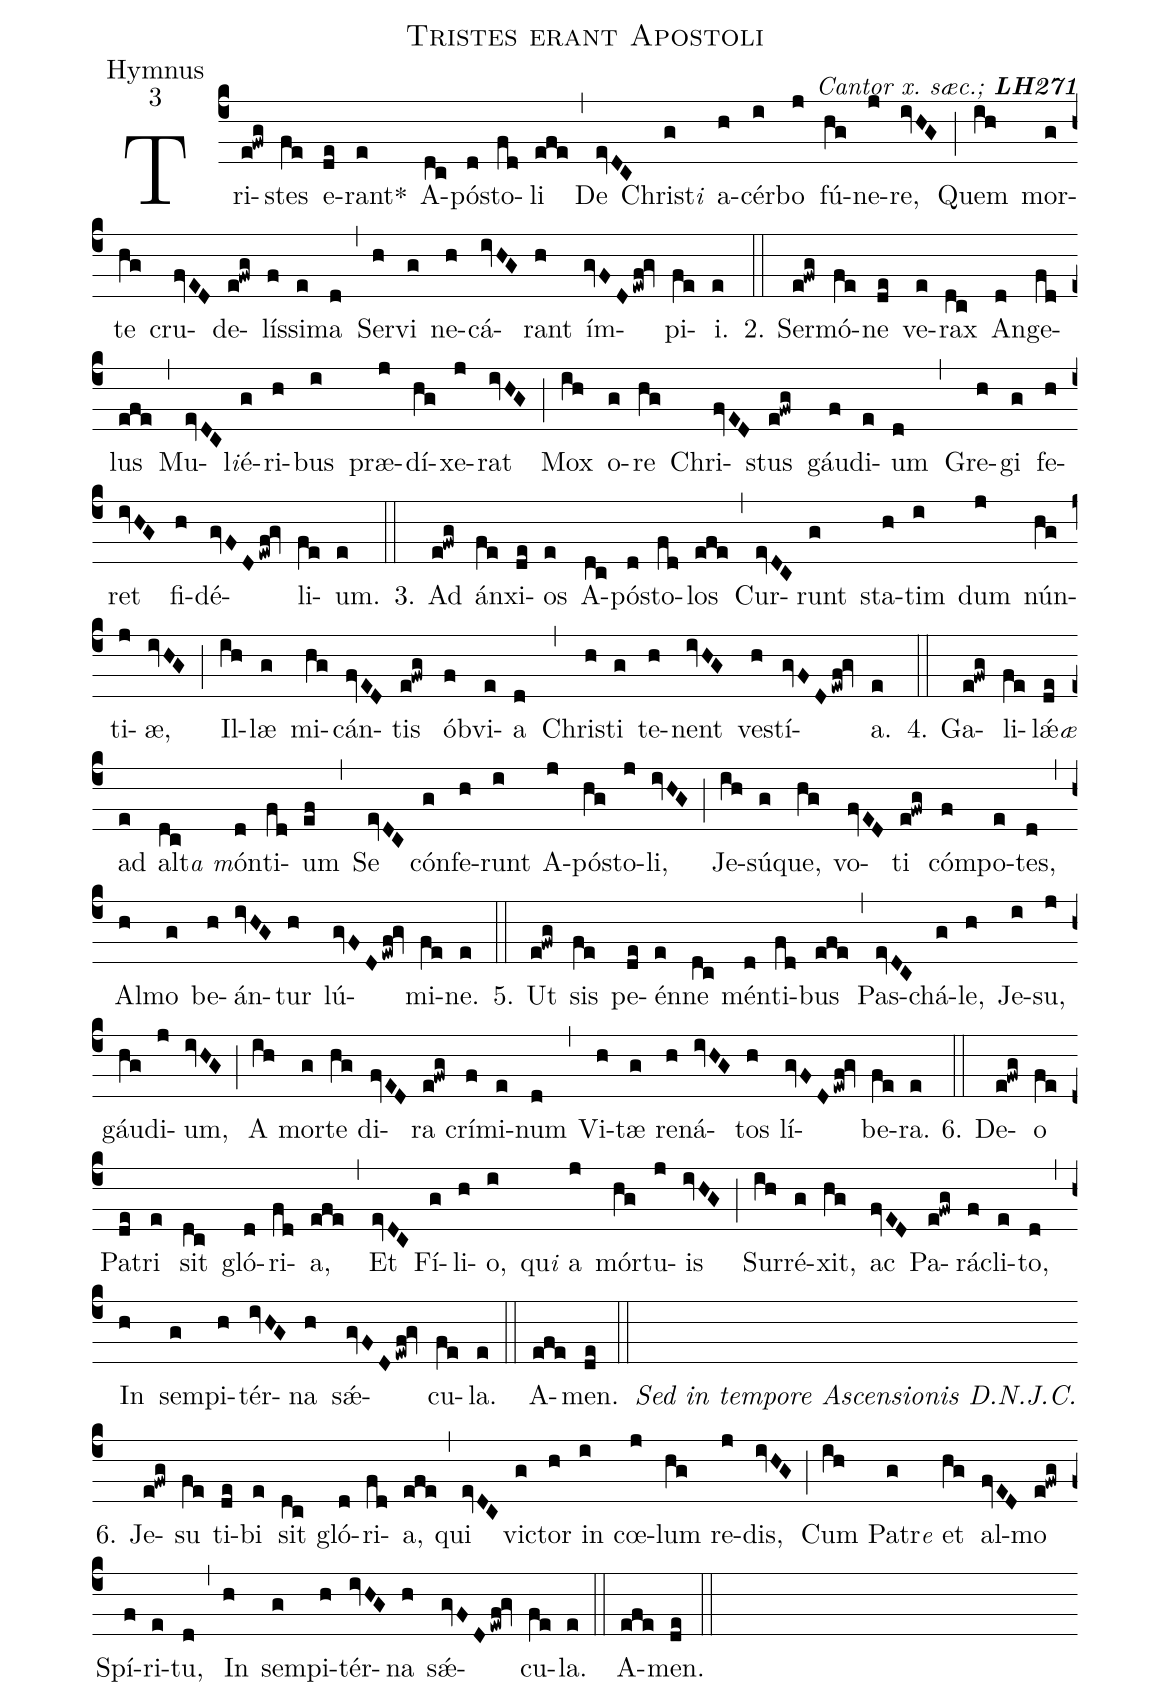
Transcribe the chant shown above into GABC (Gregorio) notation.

name:Tristes erant Apostoli;
office-part:Hymnus;
mode:3;
commentary:{\itshape\mdseries  Cantor x.\ sæc.;\/} {\bfseries LH271};
%%
(c4) Tri(e!fwg)stes(fe) e(de)rant<sp>*</sp>(e) A(dc)pó(d)sto(fd)li(efe) (,)
De(evDC) Christ<e>i</e>(g) a(h)cér(i)bo(j) fú(hg)ne(j)re,(ivHG) (;)
Quem(ih) mor(g)te(hg) cru(fvED)de(e!fwg)lís(f)si(e)ma(d) (,)
Ser(h)vi(g) ne(h)cá(ivHG)rant(h) ím(gvFDewf!gv)pi(fe)i.(e) (::)

2. Ser(e!fwg)mó(fe)ne(de) ve(e)rax(dc) An(d)ge(fd)lus(efe) (,)
Mu(evDC)l<e>i</e>é(g)ri(h)bus(i) præ(j)dí(hg)xe(j)rat(ivHG) (;)
Mox(ih) o(g)re(hg) Chri(fvED)stus(e!fwg) gáu(f)di(e)um(d) (,)
Gre(h)gi(g) fe(h)ret(ivHG) fi(h)dé(gvFDewf!gv)li(fe)um.(e) (::)

3. Ad(e!fwg) án(fe)xi(de)os(e) A(dc)pó(d)sto(fd)los(efe) (,)
Cur(evDC)runt(g) sta(h)tim(i) dum(j) nún(hg)ti(j)æ,(ivHG) (;)
Il(ih)læ(g) mi(hg)cán(fvED)tis(e!fwg) ób(f)vi(e)a(d) (,)
Chri(h)sti(g) te(h)nent(ivHG) ve(h)stí(gvFDewf!gv)a.(e) (::)

4. Ga(e!fwg)li(fe)lǽ<e>æ</e>(de) ad(e) al(dc)t<e>a</e> <e>m</e>ón(d)ti(fd)um(ef) (,)
Se(evDC) cón(g)fe(h)runt(i) A(j)pó(hg)sto(j)li,(ivHG) (;)
Je(ih)sú(g)que,(hg) vo(fvED)ti(e!fwg) cóm(f)po(e)tes,(d) (,)
Al(h)mo(g) be(h)án(ivHG)tur(h) lú(gvFDewf!gv)mi(fe)ne.(e) (::)

5. Ut(e!fwg) sis(fe) pe(de)én(e)ne(dc) mén(d)ti(fd)bus(efe) (,)
Pas(evDC)chá(g)le,(h) Je(i)su,(j) gáu(hg)di(j)um,(ivHG) (;)
A(ih) mor(g)te(hg) di(fvED)ra(e!fwg) crí(f)mi(e)num(d) (,)
Vi(h)tæ(g) re(h)ná(ivHG)tos(h) lí(gvFDewf!gv)be(fe)ra.(e) (::)

6. De(e!fwg)o(fe) Pa(de)tri(e) sit(dc) gló(d)ri(fd)a,(efe) (,)
Et(evDC) Fí(g)li(h)o,(i) qu<e>i</e> {a}(j) mór(hg)tu(j)is(ivHG) (;)
Sur(ih)ré(g)xit,(hg) ac(fvED) Pa(e!fwg)rá(f)cli(e)to,(d) (,)
In(h) sem(g)pi(h)tér(ivHG)na(h) sǽ(gvFDewf!gv)cu(fe)la.(e) (::)

A(efe)men.(de) (::) <i>Sed in tempore Ascensionis D.N.J.C.</i>( ) (Z-)

6. Je(e!fwg)su(fe) ti(de)bi(e) sit(dc) gló(d)ri(fd)a,(efe) (,)
qui(evDC) vi(g)ctor(h) in(i) cœ(j)lum(hg) re(j)dis,(ivHG) (;)
Cum(ih) Patr<e>e</e>(g) et(hg) al(fvED)mo(e!fwg) Spí(f)ri(e)tu,(d) (,)
In(h) sem(g)pi(h)tér(ivHG)na(h) sǽ(gvFDewf!gv)cu(fe)la.(e) (::)

A(efe)men.(de) (::)
